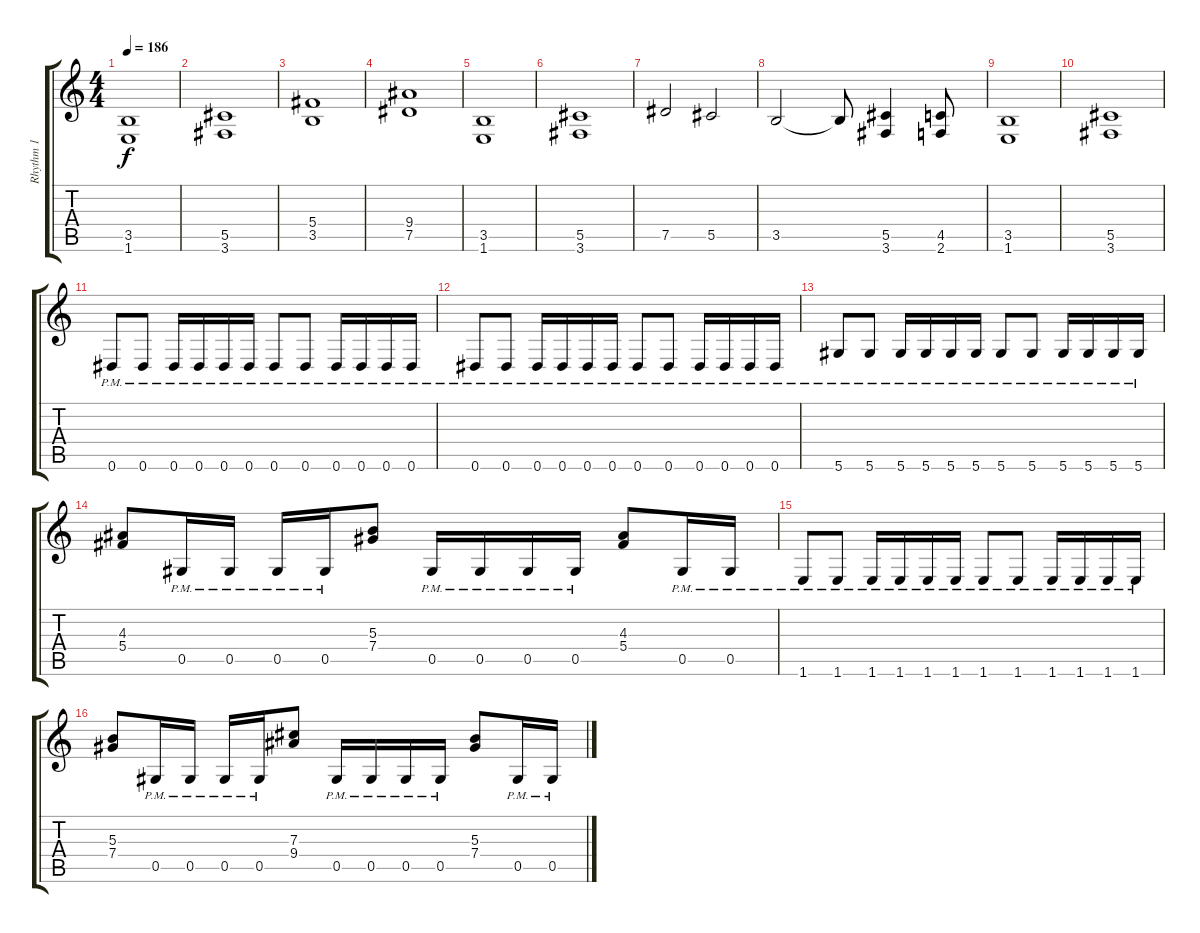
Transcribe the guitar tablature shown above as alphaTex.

\track ("Rhythm 1" "Rhythm 1") {instrument distortionguitar}
\staff {score tabs}
\tuning (Eb4 Bb3 Gb3 Db3 Ab2 Eb2) {hide}
\ts (4 4)
\tempo 186
\clef g2
\ks c
(3.5 1.6).1{dy f} |
(5.5 3.6).1 |
(5.4 3.5).1 |
(9.4 7.5).1 |
(3.5 1.6).1 |
(5.5 3.6).1 |
7.5.2 5.5.2 |
3.5.2 3.5{t}.8 (5.5 3.6).4 (4.5 2.6).8 |
(3.5 1.6).1 |
(5.5 3.6).1 |
0.6{pm}.8 0.6{pm}.8 0.6{pm}.16 0.6{pm}.16 0.6{pm}.16 0.6{pm}.16 0.6{pm}.8 0.6{pm}.8 0.6{pm}.16 0.6{pm}.16 0.6{pm}.16 0.6{pm}.16 |
0.6{pm}.8 0.6{pm}.8 0.6{pm}.16 0.6{pm}.16 0.6{pm}.16 0.6{pm}.16 0.6{pm}.8 0.6{pm}.8 0.6{pm}.16 0.6{pm}.16 0.6{pm}.16 0.6{pm}.16 |
5.6{pm}.8 5.6{pm}.8 5.6{pm}.16 5.6{pm}.16 5.6{pm}.16 5.6{pm}.16 5.6{pm}.8 5.6{pm}.8 5.6{pm}.16 5.6{pm}.16 5.6{pm}.16 5.6{pm}.16 |
(4.3 5.4).8 0.5{pm}.16 0.5{pm}.16 0.5{pm}.16 0.5{pm}.16 (5.3 7.4).8 0.5{pm}.16 0.5{pm}.16 0.5{pm}.16 0.5{pm}.16 (4.3 5.4).8 0.5{pm}.16 0.5{pm}.16 |
1.6{pm}.8 1.6{pm}.8 1.6{pm}.16 1.6{pm}.16 1.6{pm}.16 1.6{pm}.16 1.6{pm}.8 1.6{pm}.8 1.6{pm}.16 1.6{pm}.16 1.6{pm}.16 1.6{pm}.16 |
(5.3 7.4).8 0.5{pm}.16 0.5{pm}.16 0.5{pm}.16 0.5{pm}.16 (7.3 9.4).8 0.5{pm}.16 0.5{pm}.16 0.5{pm}.16 0.5{pm}.16 (5.3 7.4).8 0.5{pm}.16 0.5{pm}.16
